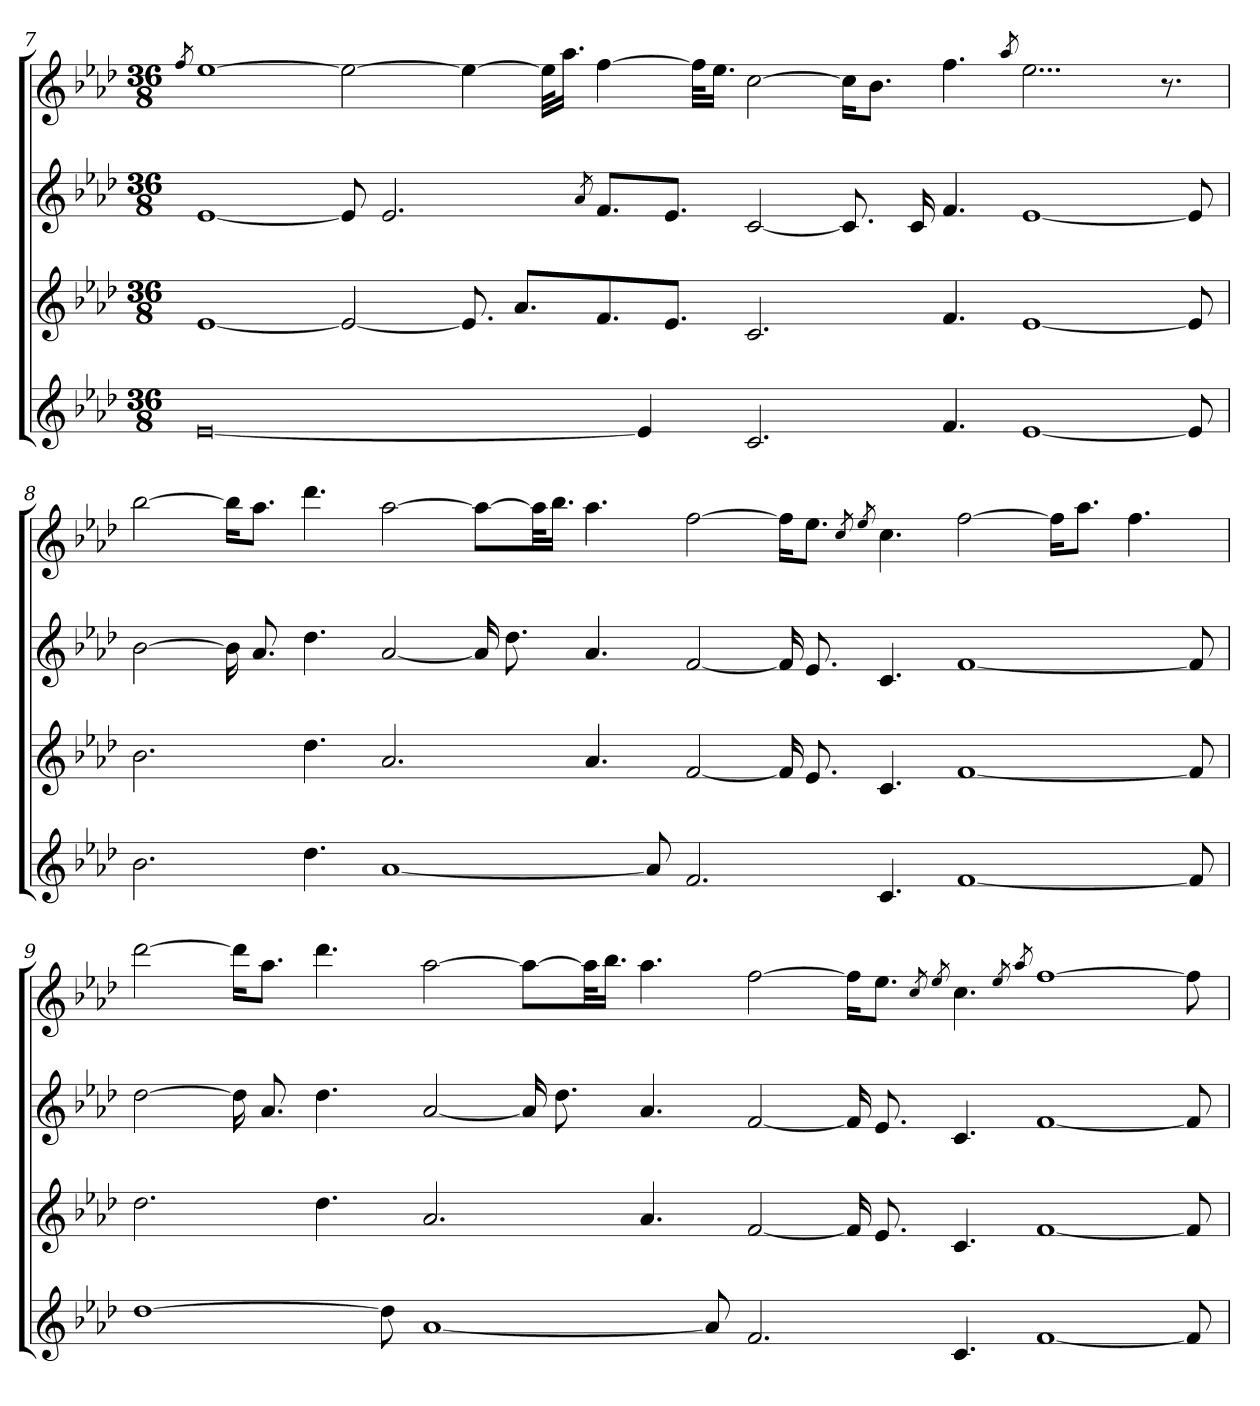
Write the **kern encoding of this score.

**kern	**kern	**kern	**kern
*part4	*part3	*part2	*part1
*staff4	*staff3	*staff2	*staff1
*clefG2	*clefG2	*clefG2	*clefG2
*k[b-e-a-d-]	*k[b-e-a-d-]	*k[b-e-a-d-]	*k[b-e-a-d-]
*M36/8	*M36/8	*M36/8	*M36/8
=7	=7	=7	=7
.	.	.	8qff
[0e-	[1e-	[1e-	[1ee-
.	2e-_	8e-]	2ee-_
.	.	2.e-	.
.	8.e-]	.	4ee-_
.	8.a-/L	.	.
.	.	.	32ee-\KLL]
.	.	.	16.aa-\JJ
.	.	8qa-	.
.	8.f/	8.f/L	[4ff
4e-]	.	.	.
.	8.e-/J	8.e-/J	.
.	.	.	32ff\KLL]
.	.	.	16.ee-\JJ
2.c	2.c	[2c	[2cc
.	.	8.c]	16cc\KL]
.	.	.	8.b-\J
.	.	16c	.
4.f	4.f	4.f	4.ff
.	.	.	8qaa-
[1e-	[1e-	[1e-	2...ee-
.	.	.	8.r
8e-]	8e-]	8e-]	.
=8	=8	=8	=8
2.b-	2.b-	[2b-	[2bb-
.	.	16b-]	16bb-\KL]
.	.	8.a-	8.aa-\J
4.dd-	4.dd-	4.dd-	4.ddd-
[1a-	2.a-	[2a-	[2aa-
.	.	16a-]	8aa-\L_
.	.	8.dd-	.
.	.	.	32aa-\KL]
.	.	.	16.bb-\JJ
.	4.a-	4.a-	4.aa-
8a-]	.	.	.
2.f	[2f	[2f	[2ff
.	16f]	16f]	16ff\KL]
.	8.e-	8.e-	8.ee-\J
.	.	.	8qcc
.	.	.	8qee-
4.c	4.c	4.c	4.cc
[1f	[1f	[1f	[2ff
.	.	.	16ff\KL]
.	.	.	8.aa-\J
.	.	.	4.ff
8f]	8f]	8f]	.
=9	=9	=9	=9
[1dd-	2.dd-	[2dd-	[2ddd-
.	.	16dd-]	16ddd-\KL]
.	.	8.a-	8.aa-\J
.	4.dd-	4.dd-	4.ddd-
8dd-]	.	.	.
[1a-	2.a-	[2a-	[2aa-
.	.	16a-]	8aa-\L_
.	.	8.dd-	.
.	.	.	32aa-\KL]
.	.	.	16.bb-\JJ
.	4.a-	4.a-	4.aa-
8a-]	.	.	.
2.f	[2f	[2f	[2ff
.	16f]	16f]	16ff\KL]
.	8.e-	8.e-	8.ee-\J
.	.	.	8qcc
.	.	.	8qee-
4.c	4.c	4.c	4.cc
.	.	.	8qee-
.	.	.	8qaa-
[1f	[1f	[1f	[1ff
8f]	8f]	8f]	8ff]
=	=	=	=
*-	*-	*-	*-
